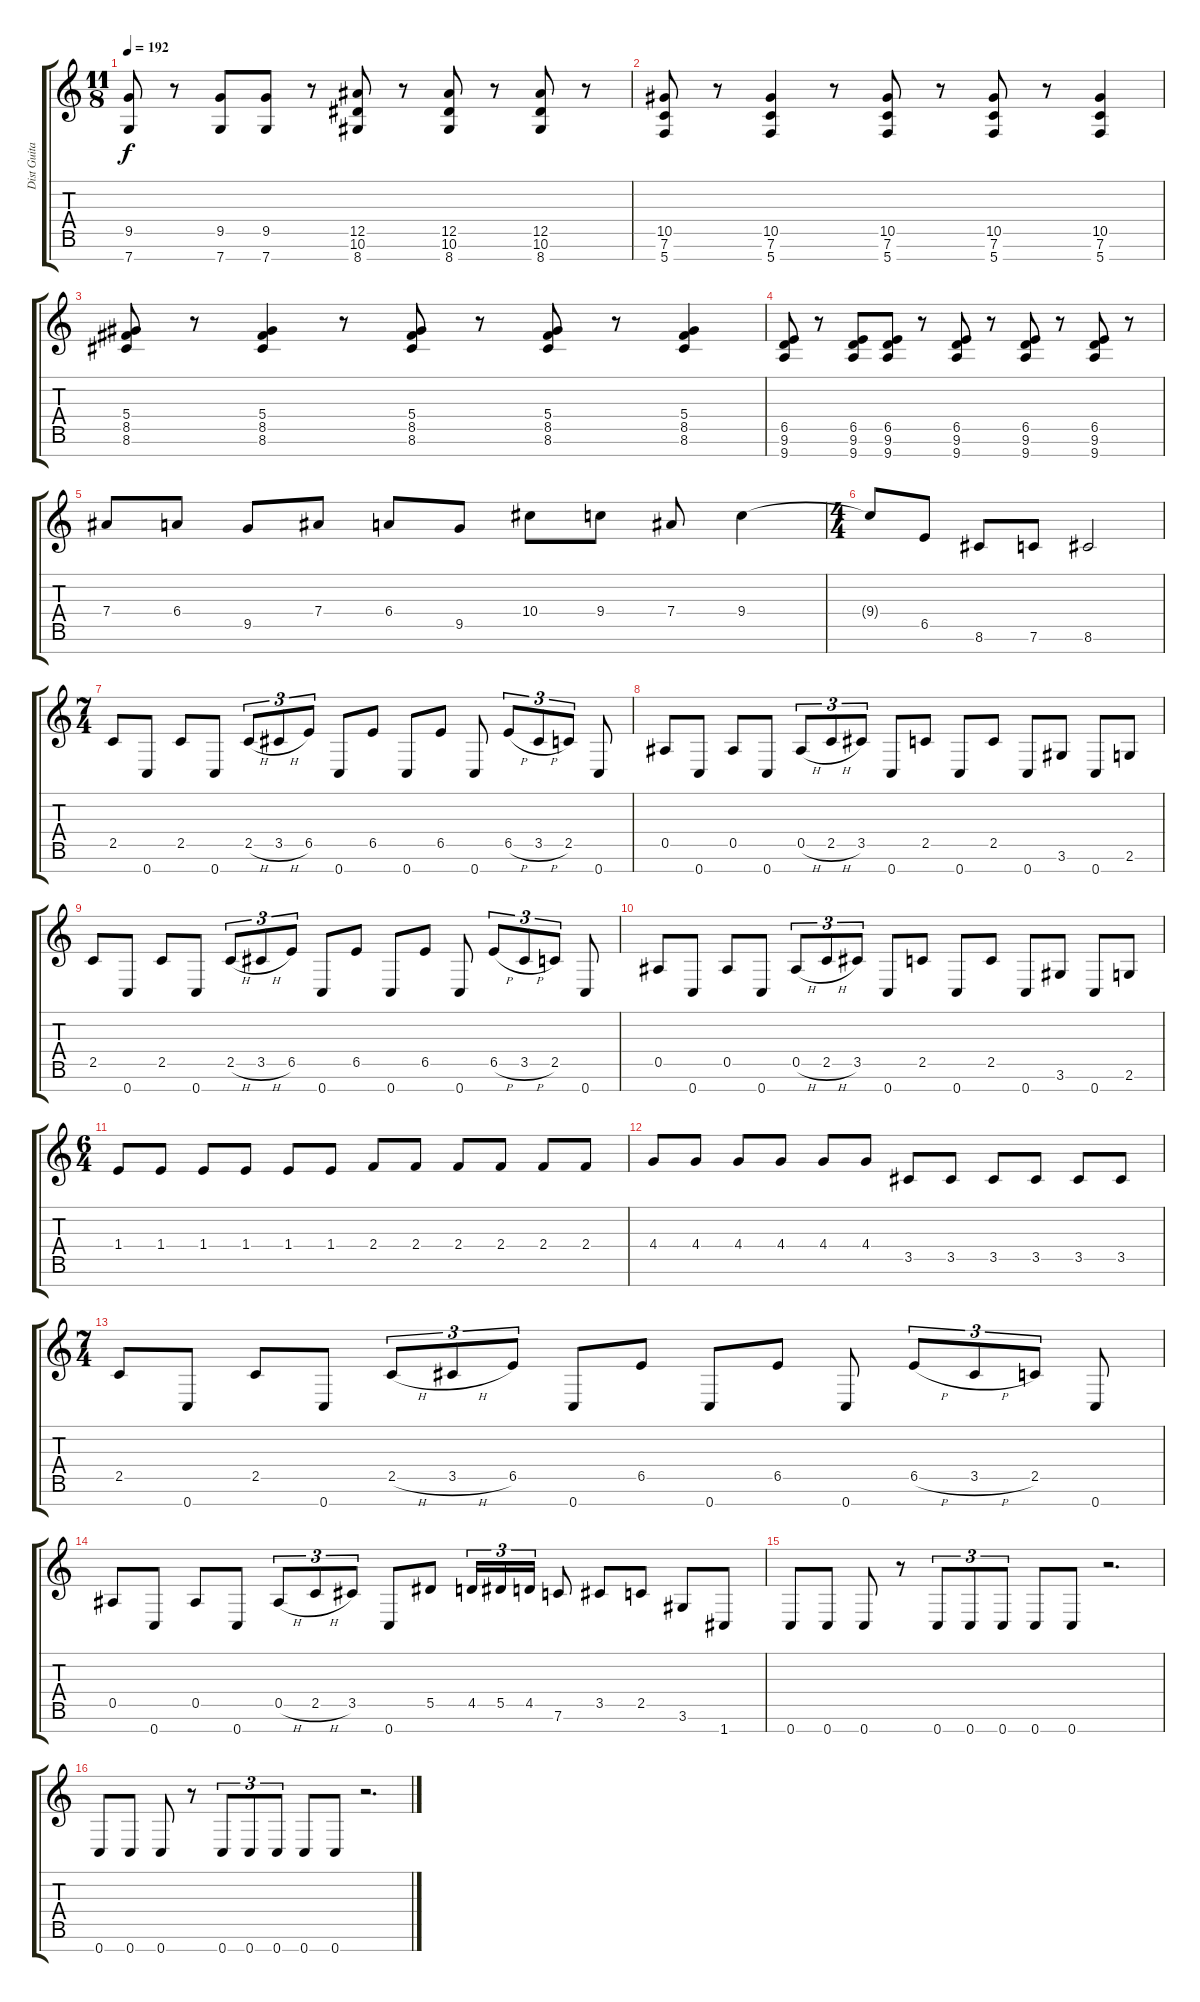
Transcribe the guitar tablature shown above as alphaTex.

\track ("Dist Guitar 1" "Dist Guita") {instrument distortionguitar}
\staff {score tabs}
\tuning (F4 C4 G3 Eb3 Bb2 F2 C2) {hide}
\ts (11 8)
\tempo 192
\clef g2
\ks c
(9.5 7.7).8{dy f} r.8 (9.5 7.7).8 (9.5 7.7).8 r.8 (12.5 10.6 8.7).8 r.8 (12.5 10.6 8.7).8 r.8 (12.5 10.6 8.7).8 r.8 |
(10.5 7.6 5.7).8 r.8 (10.5 7.6 5.7).4 r.8 (10.5 7.6 5.7).8 r.8 (10.5 7.6 5.7).8 r.8 (10.5 7.6 5.7).4 |
(5.4 8.5 8.6).8 r.8 (5.4 8.5 8.6).4 r.8 (5.4 8.5 8.6).8 r.8 (5.4 8.5 8.6).8 r.8 (5.4 8.5 8.6).4 |
(6.5 9.6 9.7).8 r.8 (6.5 9.6 9.7).8 (6.5 9.6 9.7).8 r.8 (6.5 9.6 9.7).8 r.8 (6.5 9.6 9.7).8 r.8 (6.5 9.6 9.7).8 r.8 |
7.4.8 6.4.8 9.5.8 7.4.8 6.4.8 9.5.8 10.4.8 9.4.8 7.4.8 9.4.4 |
\ts (4 4)
9.4{t}.8 6.5.8 8.6.8 7.6.8 8.6.2 |
\ts (7 4)
2.5.8 0.7.8 2.5.8 0.7.8 2.5{h}.8{tu (3 2)} 3.5{h}.8{tu (3 2)} 6.5.8{tu (3 2)} 0.7.8 6.5.8 0.7.8 6.5.8 0.7.8 6.5{h}.8{tu (3 2)} 3.5{h}.8{tu (3 2)} 2.5.8{tu (3 2)} 0.7.8 |
0.5.8 0.7.8 0.5.8 0.7.8 0.5{h}.8{tu (3 2)} 2.5{h}.8{tu (3 2)} 3.5.8{tu (3 2)} 0.7.8 2.5.8 0.7.8 2.5.8 0.7.8 3.6.8 0.7.8 2.6.8 |
2.5.8 0.7.8 2.5.8 0.7.8 2.5{h}.8{tu (3 2)} 3.5{h}.8{tu (3 2)} 6.5.8{tu (3 2)} 0.7.8 6.5.8 0.7.8 6.5.8 0.7.8 6.5{h}.8{tu (3 2)} 3.5{h}.8{tu (3 2)} 2.5.8{tu (3 2)} 0.7.8 |
0.5.8 0.7.8 0.5.8 0.7.8 0.5{h}.8{tu (3 2)} 2.5{h}.8{tu (3 2)} 3.5.8{tu (3 2)} 0.7.8 2.5.8 0.7.8 2.5.8 0.7.8 3.6.8 0.7.8 2.6.8 |
\ts (6 4)
1.4.8 1.4.8 1.4.8 1.4.8 1.4.8 1.4.8 2.4.8 2.4.8 2.4.8 2.4.8 2.4.8 2.4.8 |
4.4.8 4.4.8 4.4.8 4.4.8 4.4.8 4.4.8 3.5.8 3.5.8 3.5.8 3.5.8 3.5.8 3.5.8 |
\ts (7 4)
2.5.8 0.7.8 2.5.8 0.7.8 2.5{h}.8{tu (3 2)} 3.5{h}.8{tu (3 2)} 6.5.8{tu (3 2)} 0.7.8 6.5.8 0.7.8 6.5.8 0.7.8 6.5{h}.8{tu (3 2)} 3.5{h}.8{tu (3 2)} 2.5.8{tu (3 2)} 0.7.8 |
0.5.8 0.7.8 0.5.8 0.7.8 0.5{h}.8{tu (3 2)} 2.5{h}.8{tu (3 2)} 3.5.8{tu (3 2)} 0.7.8 5.5.8 4.5.16{tu (3 2)} 5.5.16{tu (3 2)} 4.5.16{tu (3 2)} 7.6.8 3.5.8 2.5.8 3.6.8 1.7.8 |
0.7.8 0.7.8 0.7.8 r.8 0.7.8{tu (3 2)} 0.7.8{tu (3 2)} 0.7.8{tu (3 2)} 0.7.8 0.7.8 r.2{d} |
0.7.8 0.7.8 0.7.8 r.8 0.7.8{tu (3 2)} 0.7.8{tu (3 2)} 0.7.8{tu (3 2)} 0.7.8 0.7.8 r.2{d}
